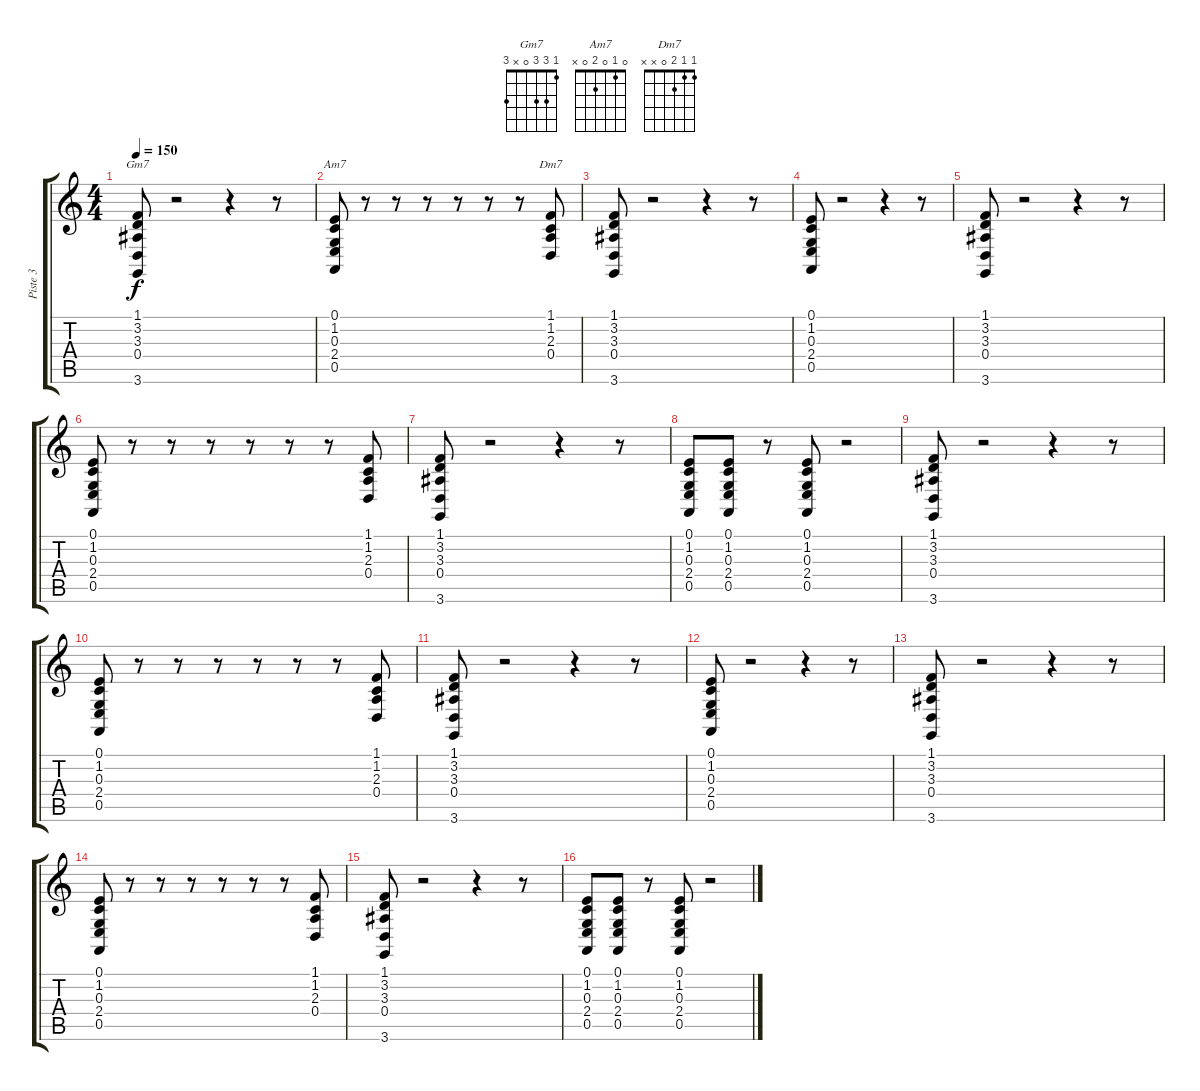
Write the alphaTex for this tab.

\track ("Piste 3" "Piste 3") {instrument brasssection}
\staff {score tabs}
\tuning (E4 B3 G3 D3 A2 E2) {hide}
\chord ("Gm7" 1 3 3 0 x 3)
\chord ("Am7" 0 1 0 2 0 x)
\chord ("Dm7" 1 1 2 0 x x)
\ts (4 4)
\tempo 150
\clef g2
\ks c
(1.1 3.2 3.3 0.4 3.6).8{ch "Gm7" dy f instrument brasssection} r.2 r.4 r.8 |
(0.1 1.2 0.3 2.4 0.5).8{ch "Am7"} r.8 r.8 r.8 r.8 r.8 r.8 (1.1 1.2 2.3 0.4).8{ch "Dm7"} |
(1.1 3.2 3.3 0.4 3.6).8 r.2 r.4 r.8 |
(0.1 1.2 0.3 2.4 0.5).8 r.2 r.4 r.8 |
(1.1 3.2 3.3 0.4 3.6).8 r.2 r.4 r.8 |
(0.1 1.2 0.3 2.4 0.5).8 r.8 r.8 r.8 r.8 r.8 r.8 (1.1 1.2 2.3 0.4).8 |
(1.1 3.2 3.3 0.4 3.6).8 r.2 r.4 r.8 |
(0.1 1.2 0.3 2.4 0.5).8 (0.1 1.2 0.3 2.4 0.5).8 r.8 (0.1 1.2 0.3 2.4 0.5).8 r.2 |
(1.1 3.2 3.3 0.4 3.6).8 r.2 r.4 r.8 |
(0.1 1.2 0.3 2.4 0.5).8 r.8 r.8 r.8 r.8 r.8 r.8 (1.1 1.2 2.3 0.4).8 |
(1.1 3.2 3.3 0.4 3.6).8 r.2 r.4 r.8 |
(0.1 1.2 0.3 2.4 0.5).8 r.2 r.4 r.8 |
(1.1 3.2 3.3 0.4 3.6).8 r.2 r.4 r.8 |
(0.1 1.2 0.3 2.4 0.5).8 r.8 r.8 r.8 r.8 r.8 r.8 (1.1 1.2 2.3 0.4).8 |
(1.1 3.2 3.3 0.4 3.6).8 r.2 r.4 r.8 |
(0.1 1.2 0.3 2.4 0.5).8 (0.1 1.2 0.3 2.4 0.5).8 r.8 (0.1 1.2 0.3 2.4 0.5).8 r.2
